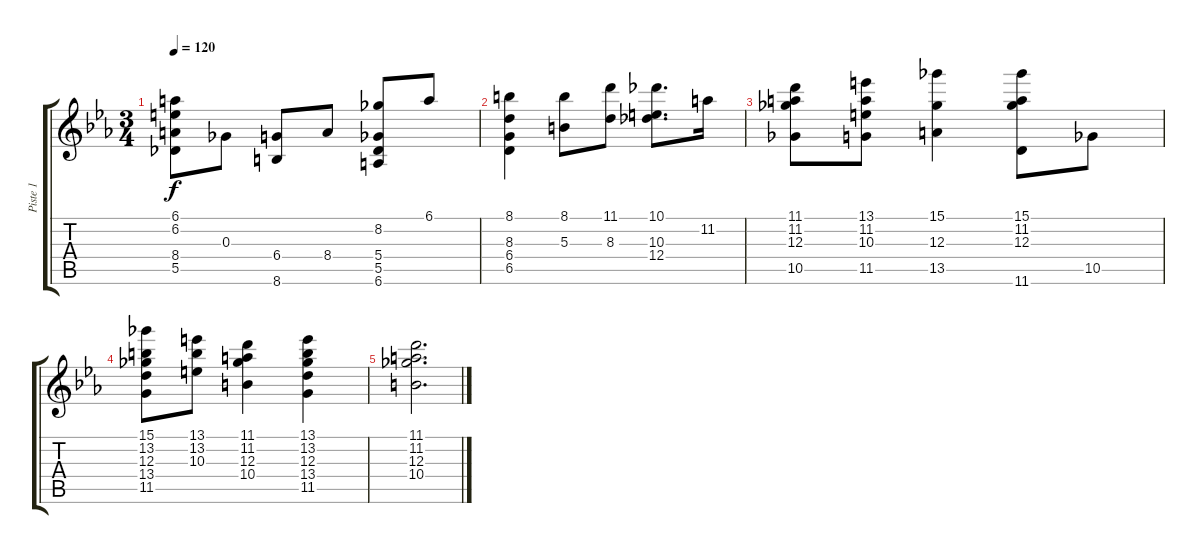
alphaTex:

\track ("Piste 1" "Piste 1") {instrument acousticguitarnylon}
\staff {score tabs}
\tuning (Eb4 Bb3 Gb3 Db3 Ab2 Eb2) {hide}
\ts (3 4)
\tempo 120
\clef g2
\ks eb
(6.1 6.2 8.4 5.5).8{dy f} 0.3.8 (6.4 8.6).8 8.4.8 (8.2 5.4 5.5 6.6).8 6.1.8 |
(8.1 8.3 6.4 6.5).4 (8.1 5.3).8 (11.1 8.3).8 (10.1 10.3 12.4).8{d} 11.2.16 |
(11.1 11.2 12.3 10.5).8 (13.1 11.2 10.3 11.5).8 (15.1 12.3 13.5).4 (15.1 11.2 12.3 11.6).8 10.5.8 |
(15.1 13.2 12.3 13.4 11.5).8 (13.1 13.2 10.3).8 (11.1 11.2 12.3 10.4).4 (13.1 13.2 12.3 13.4 11.5).4 |
(11.1 11.2 12.3 10.4).2{d}
